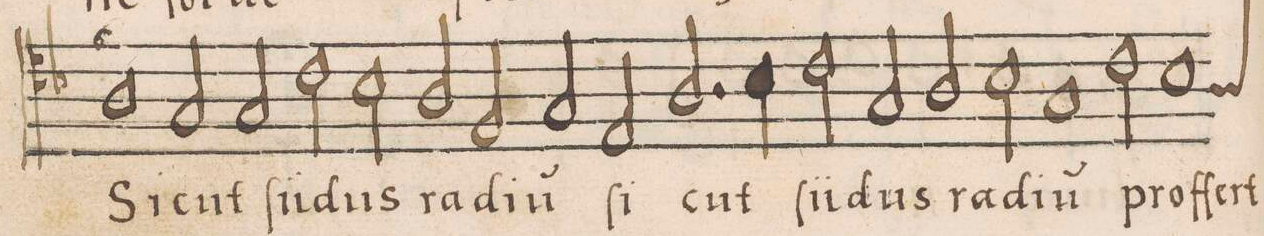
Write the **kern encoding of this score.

**kern	**text
*I"ALTVS	*
*clefC4	*
*k[b-]	*
*met(C)	*
*M2/1	*
1A	Sic-
2G/	-ut
2G/	ſii-
=37-	=37-
2c\	-dus
2B-\	.
2A/	ra-
2F/	-di-
=38-	=38-
2G/	-u(m)
2E/	ſi-
2.A/	-cut
4B-\	.
=39-	=39-
2c\	ſii-
2G/	-dus
2A/	ra-
2B-\	-di-
=40-	=40-
1G	-u(m)
2c\	prof-
*custos:A	*
1B-\	-fert
=41-	=41-
*-	*-
